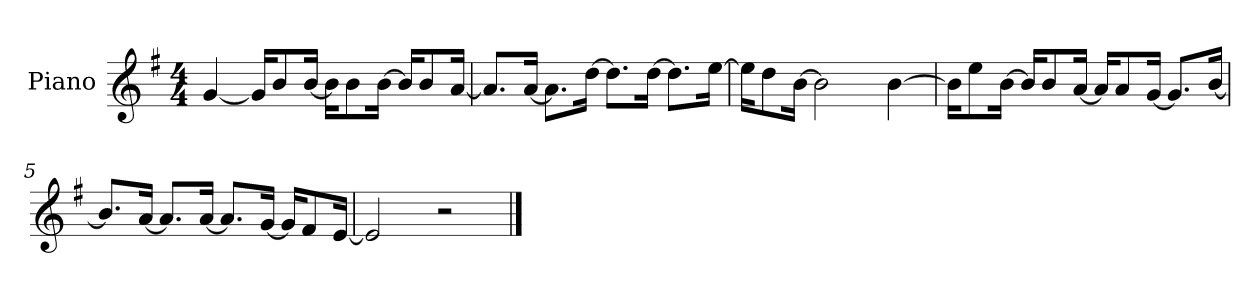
**kern
*part1
*staff1
*I"Piano
*I'P-no
*clefG2
*k[f#]
*M4/4
*MM90
=1
[4g/
16g/KL]
8b/
[16b/Jk
16b\KL]
8b\
[16b\Jk
16b/KL]
8b/
[16a/Jk
=2
8.a/L]
[16a/Jk
8.a\L]
[16dd\Jk
8.dd\L]
[16dd\Jk
8.dd\L]
[16ee\Jk
=3
16ee\KL]
8dd\
[16b\Jk
2b\]
[4b\
=4
16b\KL]
8ee\
[16b\Jk
16b/KL]
8b/
[16a/Jk
16a/KL]
8a/
[16g/Jk
8.g/L]
[16b/Jk
!!LO:LB:g=z
=5
8.b/L]
[16a/Jk
8.a/L]
[16a/Jk
8.a/L]
[16g/Jk
16g/KL]
8f#/
[16e/Jk
=6
2e/]
2r
==
*-
